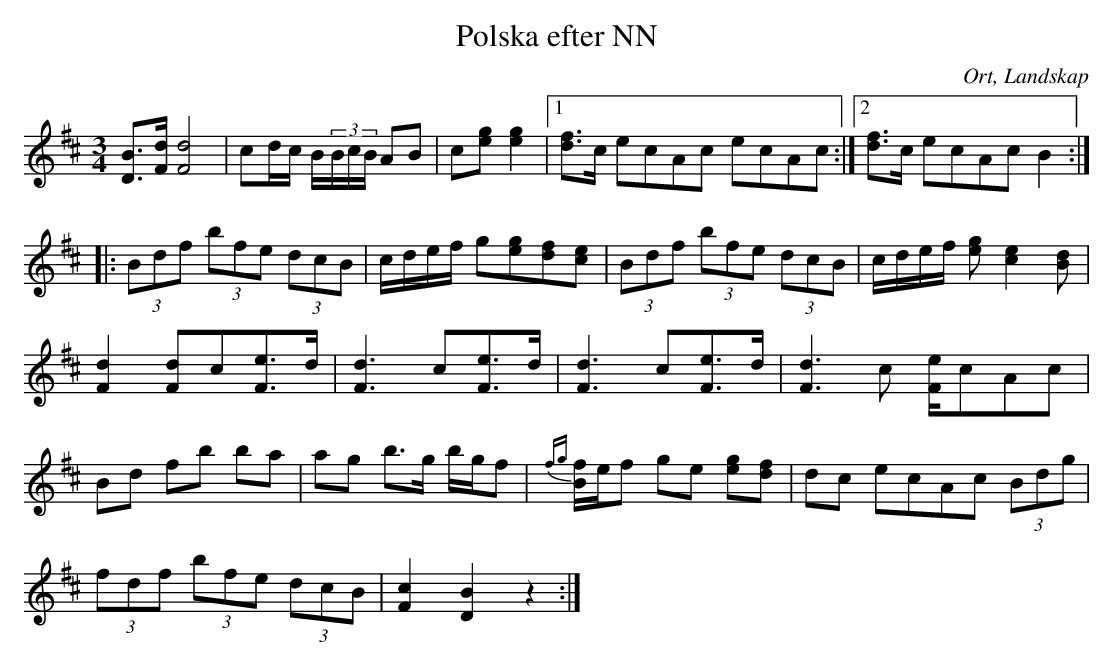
X:1
T:Polska efter NN
O:Ort, Landskap
M:3/4
L:1/8
K:D
[DB]>[Fd] [F4d4]|cd/c/ B/(3B/c/B/ AB|c[eg] [e2g2]  |1[df]>c ecAc ecAc:|2[df]>c ecAc B2:|
|:(3Bdf  (3bfe (3dcB |c/d/e/f/ g[eg][df][ce]|(3Bdf  (3bfe (3dcB |c/d/e/f/ [eg][c2e2][Bd]|
[F2d2] [Fd]c[Fe]>d|[F3d3] c[Fe]>d|[F3d3] c[Fe]>d|[F3d3] c [F/e/]cAc |
Bd fb ba|ag b>g b/g/f|{fg}[B/f/]e/f ge [eg][df]|dc ecAc (3Bdg|
(3fdf (3bfe (3dcB|[F2c2] [D2B2] z2:|
